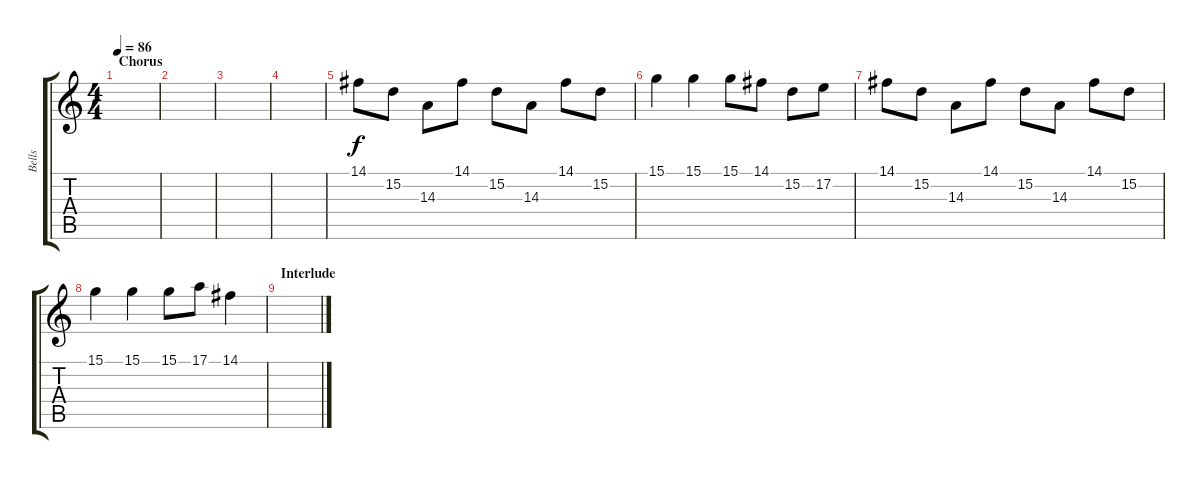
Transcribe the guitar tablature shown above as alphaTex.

\track ("Bells" "Bells") {instrument vibraphone}
\staff {score tabs}
\tuning (E4 B3 G3 D3 A2 E2) {hide}
\ts (4 4)
\section ("" "Chorus")
\tempo 86
\clef g2
\ks c
|
|
|
|
14.1.8 15.2.8 14.3.8 14.1.8 15.2.8 14.3.8 14.1.8 15.2.8 |
15.1.4 15.1.4 15.1.8 14.1.8 15.2.8 17.2.8 |
14.1.8 15.2.8 14.3.8 14.1.8 15.2.8 14.3.8 14.1.8 15.2.8 |
15.1.4 15.1.4 15.1.8 17.1.8 14.1.4 |
\section ("" "Interlude")
